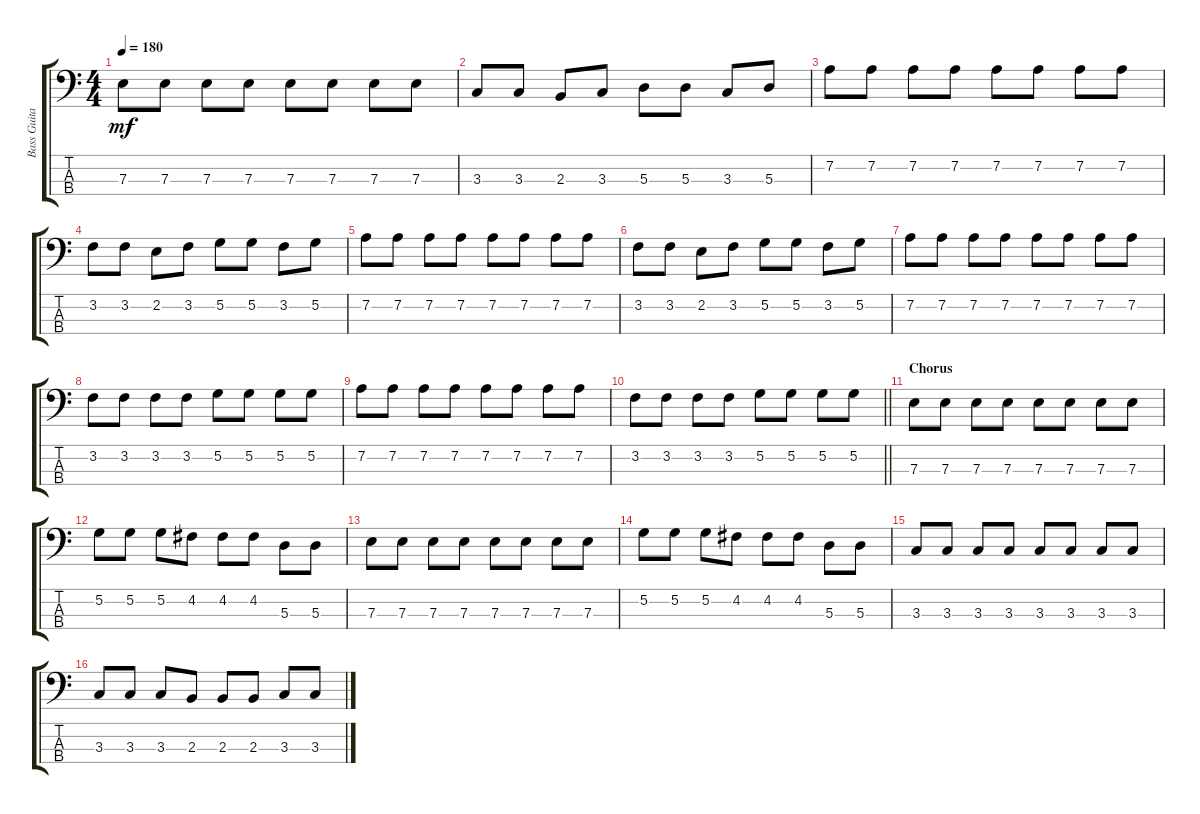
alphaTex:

\track ("Bass Guitar" "Bass Guita") {instrument electricbassfinger}
\staff {score tabs}
\tuning (G2 D2 A1 E1) {hide}
\ts (4 4)
\tempo 180
\clef f4
\ks c
7.3.8{dy mf} 7.3.8 7.3.8 7.3.8 7.3.8 7.3.8 7.3.8 7.3.8 |
3.3.8 3.3.8 2.3.8 3.3.8 5.3.8 5.3.8 3.3.8 5.3.8 |
7.2.8 7.2.8 7.2.8 7.2.8 7.2.8 7.2.8 7.2.8 7.2.8 |
3.2.8 3.2.8 2.2.8 3.2.8 5.2.8 5.2.8 3.2.8 5.2.8 |
7.2.8 7.2.8 7.2.8 7.2.8 7.2.8 7.2.8 7.2.8 7.2.8 |
3.2.8 3.2.8 2.2.8 3.2.8 5.2.8 5.2.8 3.2.8 5.2.8 |
7.2.8 7.2.8 7.2.8 7.2.8 7.2.8 7.2.8 7.2.8 7.2.8 |
3.2.8 3.2.8 3.2.8 3.2.8 5.2.8 5.2.8 5.2.8 5.2.8 |
7.2.8 7.2.8 7.2.8 7.2.8 7.2.8 7.2.8 7.2.8 7.2.8 |
\barLineRight lightlight
3.2.8 3.2.8 3.2.8 3.2.8 5.2.8 5.2.8 5.2.8 5.2.8 |
\section ("" "Chorus")
7.3.8 7.3.8 7.3.8 7.3.8 7.3.8 7.3.8 7.3.8 7.3.8 |
5.2.8 5.2.8 5.2.8 4.2.8 4.2.8 4.2.8 5.3.8 5.3.8 |
7.3.8 7.3.8 7.3.8 7.3.8 7.3.8 7.3.8 7.3.8 7.3.8 |
5.2.8 5.2.8 5.2.8 4.2.8 4.2.8 4.2.8 5.3.8 5.3.8 |
3.3.8 3.3.8 3.3.8 3.3.8 3.3.8 3.3.8 3.3.8 3.3.8 |
3.3.8 3.3.8 3.3.8 2.3.8 2.3.8 2.3.8 3.3.8 3.3.8
